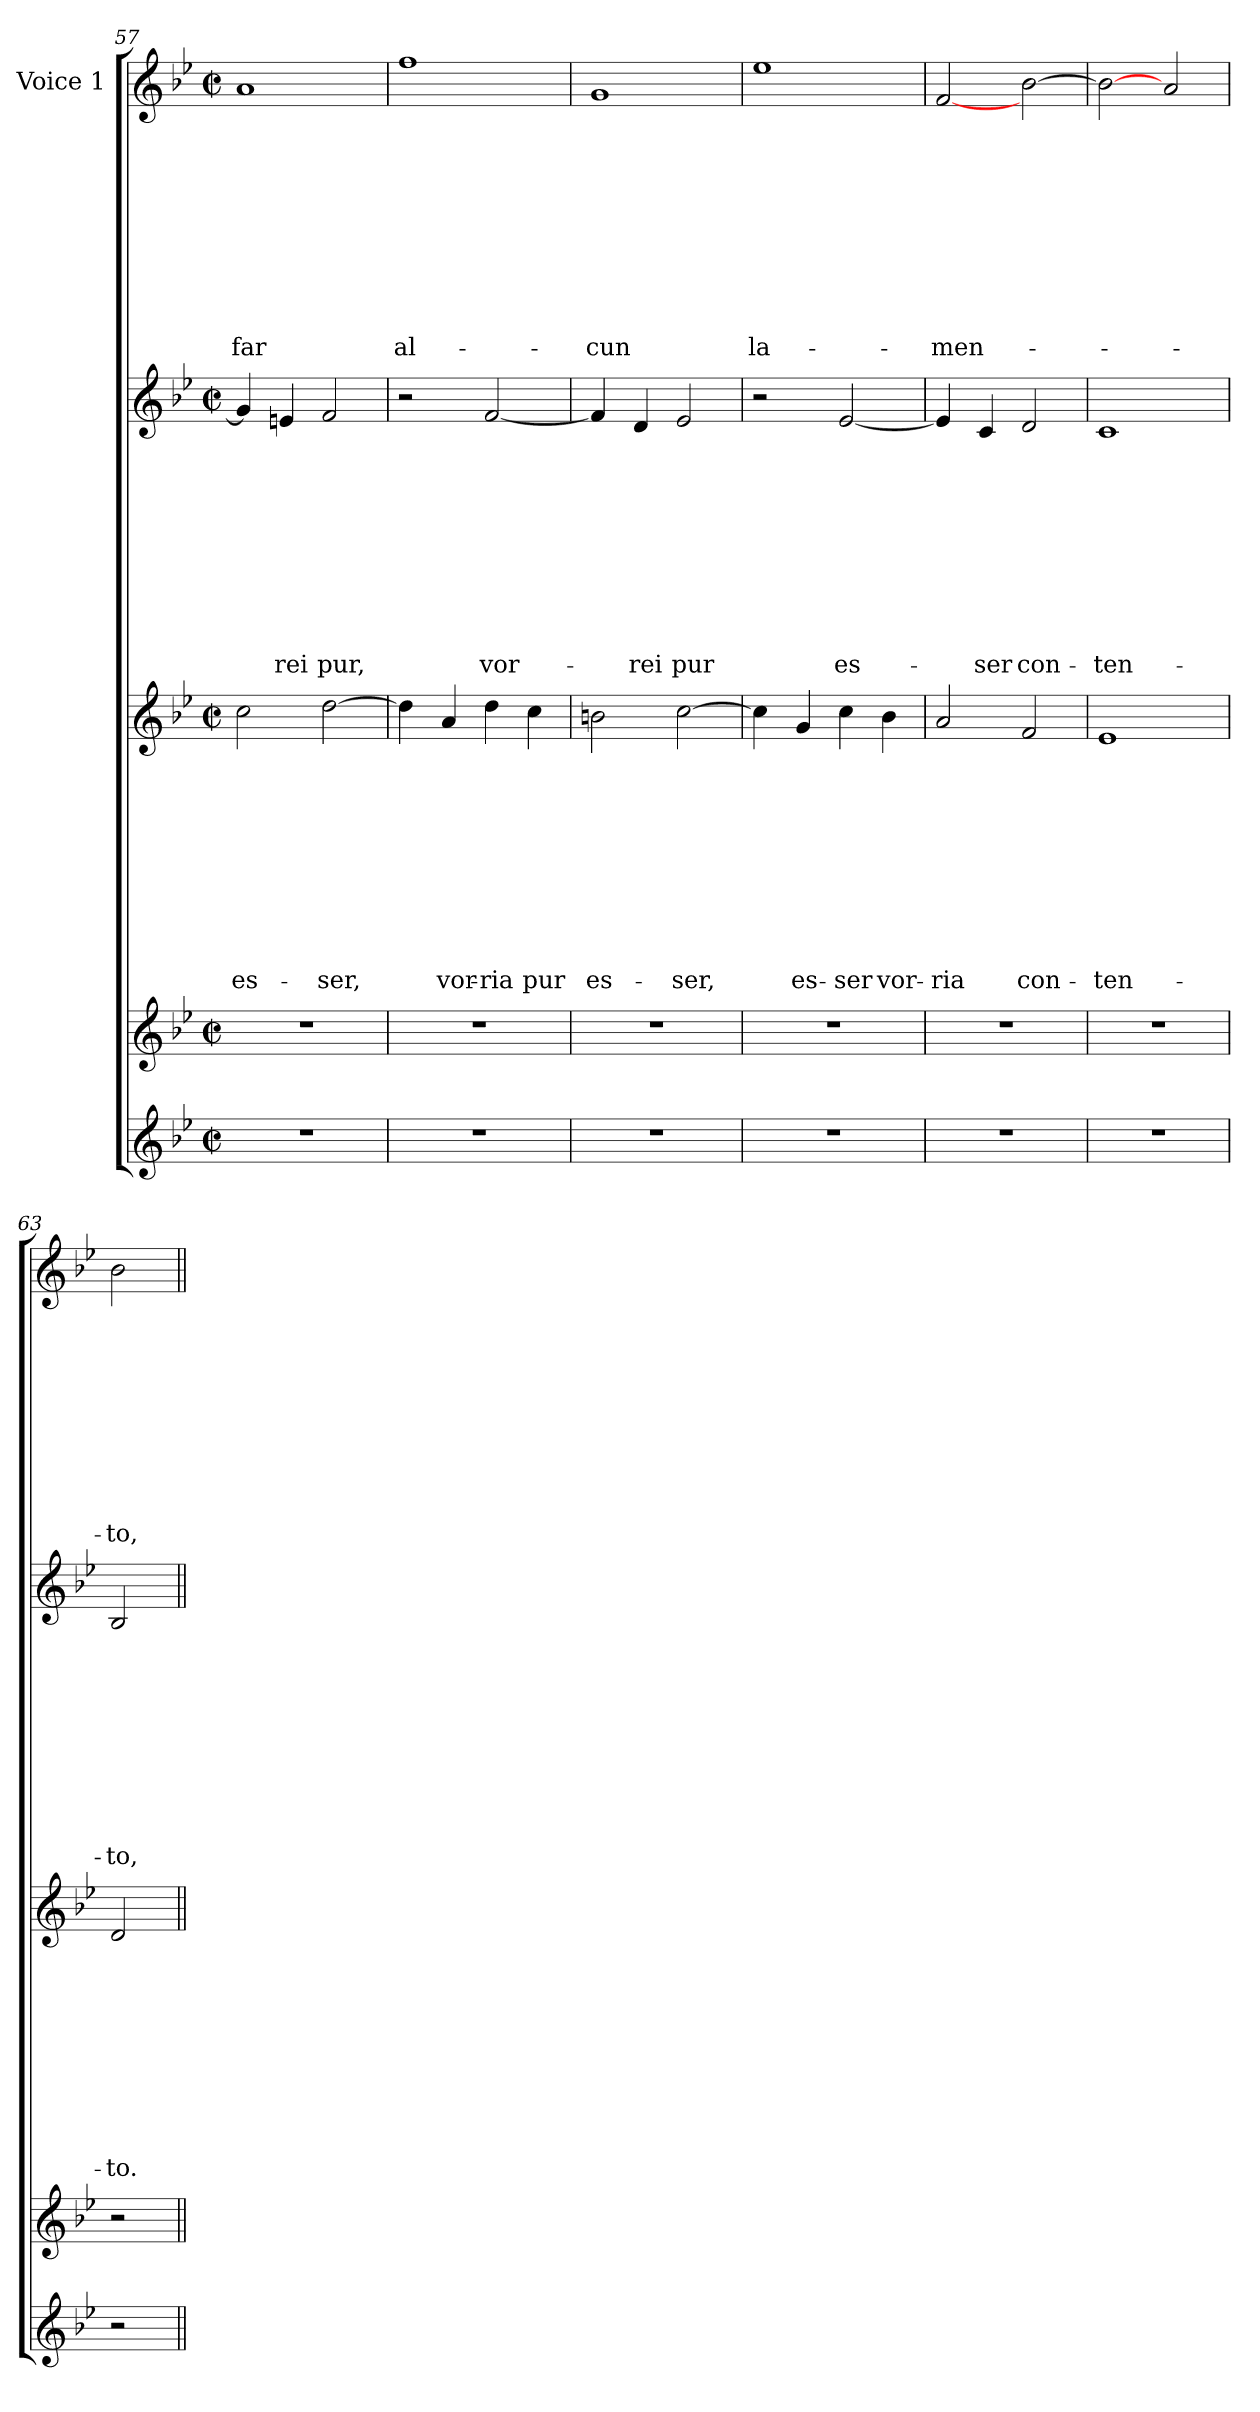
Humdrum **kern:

**kern	**kern	**kern	**text	**text	**text	**text	**text	**text	**text	**text	**text	**text	**kern	**text	**text	**text	**text	**text	**text	**text	**text	**text	**text	**kern	**text	**text	**text	**text	**text	**text	**text	**text	**text	**text
*part5	*part4	*part3	*part3	*part3	*part3	*part3	*part3	*part3	*part3	*part3	*part3	*part3	*part2	*part2	*part2	*part2	*part2	*part2	*part2	*part2	*part2	*part2	*part2	*part1	*part1	*part1	*part1	*part1	*part1	*part1	*part1	*part1	*part1	*part1
*staff5	*staff4	*staff3	*staff3	*staff3	*staff3	*staff3	*staff3	*staff3	*staff3	*staff3	*staff3	*staff3	*staff2	*staff2	*staff2	*staff2	*staff2	*staff2	*staff2	*staff2	*staff2	*staff2	*staff2	*staff1	*staff1	*staff1	*staff1	*staff1	*staff1	*staff1	*staff1	*staff1	*staff1	*staff1
*	*	*	*	*	*	*	*	*	*	*	*	*	*	*	*	*	*	*	*	*	*	*	*	*I"Voice 1	*	*	*	*	*	*	*	*	*	*
*clefG2	*clefG2	*clefG2	*	*	*	*	*	*	*	*	*	*	*clefG2	*	*	*	*	*	*	*	*	*	*	*clefG2	*	*	*	*	*	*	*	*	*	*
*k[b-e-]	*k[b-e-]	*k[b-e-]	*	*	*	*	*	*	*	*	*	*	*k[b-e-]	*	*	*	*	*	*	*	*	*	*	*k[b-e-]	*	*	*	*	*	*	*	*	*	*
*B-:	*B-:	*B-:	*	*	*	*	*	*	*	*	*	*	*B-:	*	*	*	*	*	*	*	*	*	*	*B-:	*	*	*	*	*	*	*	*	*	*
*M2/2	*M2/2	*M2/2	*	*	*	*	*	*	*	*	*	*	*M2/2	*	*	*	*	*	*	*	*	*	*	*M2/2	*	*	*	*	*	*	*	*	*	*
*met(c|)	*met(c|)	*met(c|)	*	*	*	*	*	*	*	*	*	*	*met(c|)	*	*	*	*	*	*	*	*	*	*	*met(c|)	*	*	*	*	*	*	*	*	*	*
=57	=57	=57	=57	=57	=57	=57	=57	=57	=57	=57	=57	=57	=57	=57	=57	=57	=57	=57	=57	=57	=57	=57	=57	=57	=57	=57	=57	=57	=57	=57	=57	=57	=57	=57
1r	1r	2cc\	.	.	.	.	.	.	.	.	.	es-	4g/]	.	.	.	.	.	.	.	.	.	.	1a	.	.	.	.	.	.	.	.	.	far
.	.	.	.	.	.	.	.	.	.	.	.	.	4en/	.	.	.	.	.	.	.	.	.	-rei	.	.	.	.	.	.	.	.	.	.	.
.	.	[2dd\	.	.	.	.	.	.	.	.	.	-ser,	2f/	.	.	.	.	.	.	.	.	.	pur,	.	.	.	.	.	.	.	.	.	.	.
=58	=58	=58	=58	=58	=58	=58	=58	=58	=58	=58	=58	=58	=58	=58	=58	=58	=58	=58	=58	=58	=58	=58	=58	=58	=58	=58	=58	=58	=58	=58	=58	=58	=58	=58
1r	1r	4dd\]	.	.	.	.	.	.	.	.	.	.	2r	.	.	.	.	.	.	.	.	.	.	1ff	.	.	.	.	.	.	.	.	.	al-
.	.	4a/	.	.	.	.	.	.	.	.	.	vor-	.	.	.	.	.	.	.	.	.	.	.	.	.	.	.	.	.	.	.	.	.	.
.	.	4dd\	.	.	.	.	.	.	.	.	.	-ria	[2f/	.	.	.	.	.	.	.	.	.	vor-	.	.	.	.	.	.	.	.	.	.	.
.	.	4cc\	.	.	.	.	.	.	.	.	.	pur	.	.	.	.	.	.	.	.	.	.	.	.	.	.	.	.	.	.	.	.	.	.
=59	=59	=59	=59	=59	=59	=59	=59	=59	=59	=59	=59	=59	=59	=59	=59	=59	=59	=59	=59	=59	=59	=59	=59	=59	=59	=59	=59	=59	=59	=59	=59	=59	=59	=59
1r	1r	2bn\	.	.	.	.	.	.	.	.	.	es-	4f/]	.	.	.	.	.	.	.	.	.	.	1g	.	.	.	.	.	.	.	.	.	-cun
.	.	.	.	.	.	.	.	.	.	.	.	.	4d/	.	.	.	.	.	.	.	.	.	-rei	.	.	.	.	.	.	.	.	.	.	.
.	.	[2cc\	.	.	.	.	.	.	.	.	.	-ser,	2e-/	.	.	.	.	.	.	.	.	.	pur	.	.	.	.	.	.	.	.	.	.	.
=60	=60	=60	=60	=60	=60	=60	=60	=60	=60	=60	=60	=60	=60	=60	=60	=60	=60	=60	=60	=60	=60	=60	=60	=60	=60	=60	=60	=60	=60	=60	=60	=60	=60	=60
1r	1r	4cc\]	.	.	.	.	.	.	.	.	.	.	2r	.	.	.	.	.	.	.	.	.	.	1ee-	.	.	.	.	.	.	.	.	.	la-
.	.	4g/	.	.	.	.	.	.	.	.	.	es-	.	.	.	.	.	.	.	.	.	.	.	.	.	.	.	.	.	.	.	.	.	.
.	.	4cc\	.	.	.	.	.	.	.	.	.	-ser	[2e-/	.	.	.	.	.	.	.	.	.	es-	.	.	.	.	.	.	.	.	.	.	.
.	.	4b-\	.	.	.	.	.	.	.	.	.	vor-	.	.	.	.	.	.	.	.	.	.	.	.	.	.	.	.	.	.	.	.	.	.
=61	=61	=61	=61	=61	=61	=61	=61	=61	=61	=61	=61	=61	=61	=61	=61	=61	=61	=61	=61	=61	=61	=61	=61	=61	=61	=61	=61	=61	=61	=61	=61	=61	=61	=61
1r	1r	2a/	.	.	.	.	.	.	.	.	.	-ria	4e-/]	.	.	.	.	.	.	.	.	.	.	[2f/	.	.	.	.	.	.	.	.	.	-men-
.	.	.	.	.	.	.	.	.	.	.	.	.	4c/	.	.	.	.	.	.	.	.	.	-ser	.	.	.	.	.	.	.	.	.	.	.
.	.	2f/	.	.	.	.	.	.	.	.	.	con-	2d/	.	.	.	.	.	.	.	.	.	con-	[2b-\	.	.	.	.	.	.	.	.	.	.
=62	=62	=62	=62	=62	=62	=62	=62	=62	=62	=62	=62	=62	=62	=62	=62	=62	=62	=62	=62	=62	=62	=62	=62	=62	=62	=62	=62	=62	=62	=62	=62	=62	=62	=62
1r	1r	1e-	.	.	.	.	.	.	.	.	.	-ten-	1c	.	.	.	.	.	.	.	.	.	-ten-	2b-\_	.	.	.	.	.	.	.	.	.	.
.	.	.	.	.	.	.	.	.	.	.	.	.	.	.	.	.	.	.	.	.	.	.	.	2a/	.	.	.	.	.	.	.	.	.	.
=63	=63	=63	=63	=63	=63	=63	=63	=63	=63	=63	=63	=63	=63	=63	=63	=63	=63	=63	=63	=63	=63	=63	=63	=63	=63	=63	=63	=63	=63	=63	=63	=63	=63	=63
2r	2r	2d/	.	.	.	.	.	.	.	.	.	-to.	2B-/	.	.	.	.	.	.	.	.	.	-to,	2b-\	.	.	.	.	.	.	.	.	.	-to,
=||	=||	=||	=||	=||	=||	=||	=||	=||	=||	=||	=||	=||	=||	=||	=||	=||	=||	=||	=||	=||	=||	=||	=||	=||	=||	=||	=||	=||	=||	=||	=||	=||	=||	=||
*-	*-	*-	*-	*-	*-	*-	*-	*-	*-	*-	*-	*-	*-	*-	*-	*-	*-	*-	*-	*-	*-	*-	*-	*-	*-	*-	*-	*-	*-	*-	*-	*-	*-	*-
